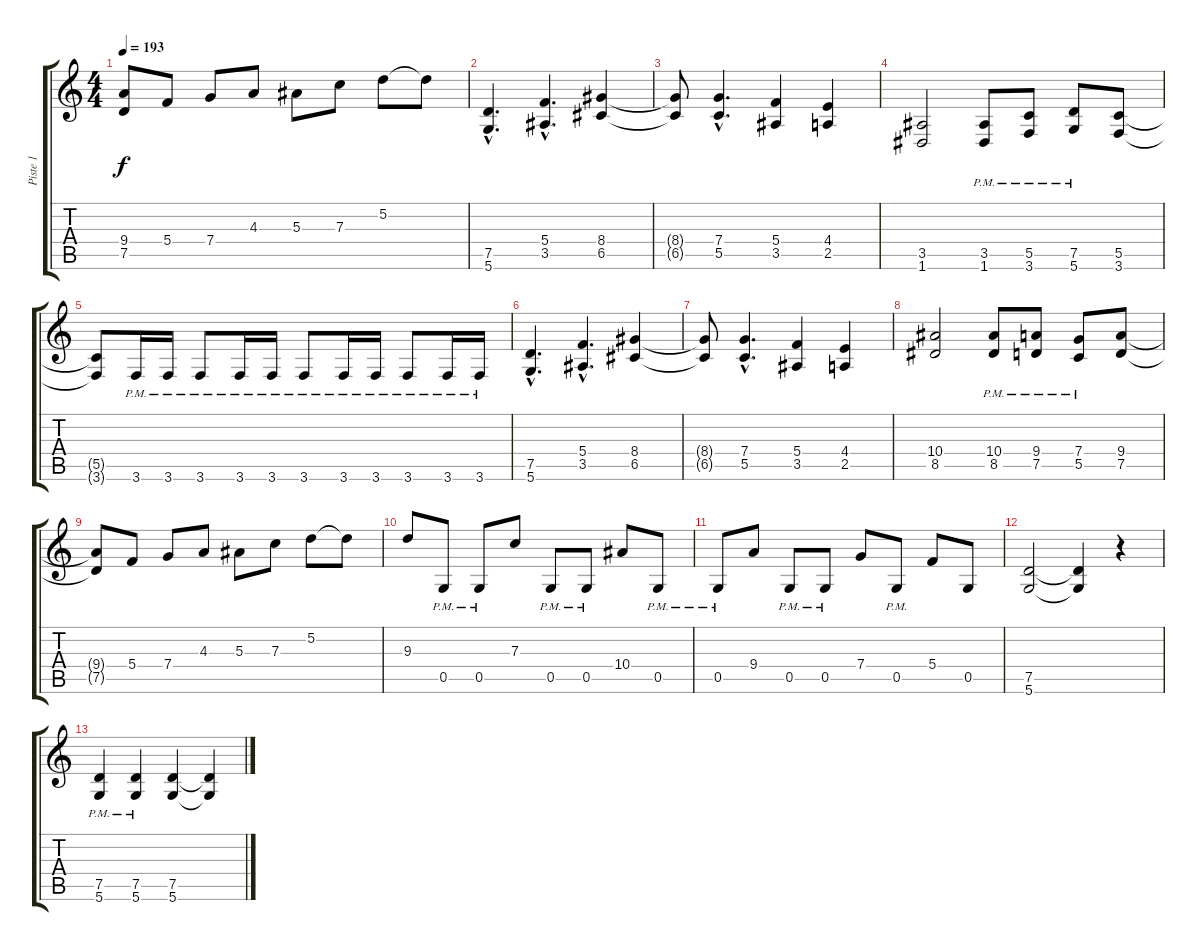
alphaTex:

\track ("Piste 1" "Piste 1") {instrument distortionguitar}
\staff {score tabs}
\tuning (D4 A3 F3 C3 G2 D2) {hide}
\ts (4 4)
\tempo 193
\clef g2
\ks c
(9.4{t} 7.5{t}).8{dy f} 5.4.8 7.4.8 4.3.8 5.3.8 7.3.8 5.2.8 5.2{t}.8 |
(7.5{hac} 5.6{hac}).4{d} (5.4{hac} 3.5{hac}).4{d} (8.4 6.5).4 |
(8.4{t} 6.5{t}).8 (7.4{hac} 5.5{hac}).4{d} (5.4 3.5).4 (4.4 2.5).4 |
(3.5 1.6).2 (3.5{pm} 1.6{pm}).8 (5.5{pm} 3.6{pm}).8 (7.5{pm} 5.6{pm}).8 (5.5 3.6).8 |
(5.5{t} 3.6{t}).8 3.6{pm}.16 3.6{pm}.16 3.6{pm}.8 3.6{pm}.16 3.6{pm}.16 3.6{pm}.8 3.6{pm}.16 3.6{pm}.16 3.6{pm}.8 3.6{pm}.16 3.6{pm}.16 |
(7.5{hac} 5.6{hac}).4{d} (5.4{hac} 3.5{hac}).4{d} (8.4 6.5).4 |
(8.4{t} 6.5{t}).8 (7.4{hac} 5.5{hac}).4{d} (5.4 3.5).4 (4.4 2.5).4 |
(10.4 8.5).2 (10.4{pm} 8.5{pm}).8 (9.4{pm} 7.5{pm}).8 (7.4{pm} 5.5{pm}).8 (9.4 7.5).8 |
(9.4{t} 7.5{t}).8 5.4.8 7.4.8 4.3.8 5.3.8 7.3.8 5.2.8 5.2{t}.8 |
9.3.8 0.5{pm}.8 0.5{pm}.8 7.3.8 0.5{pm}.8 0.5{pm}.8 10.4.8 0.5{pm}.8 |
0.5{pm}.8 9.4.8 0.5{pm}.8 0.5{pm}.8 7.4.8 0.5{pm}.8 5.4.8 0.5.8 |
(7.5 5.6).2 (7.5{t} 5.6{t}).4 r.4 |
(7.5{pm} 5.6{pm}).4 (7.5{pm} 5.6{pm}).4 (7.5 5.6).4 (7.5{t} 5.6{t}).4
